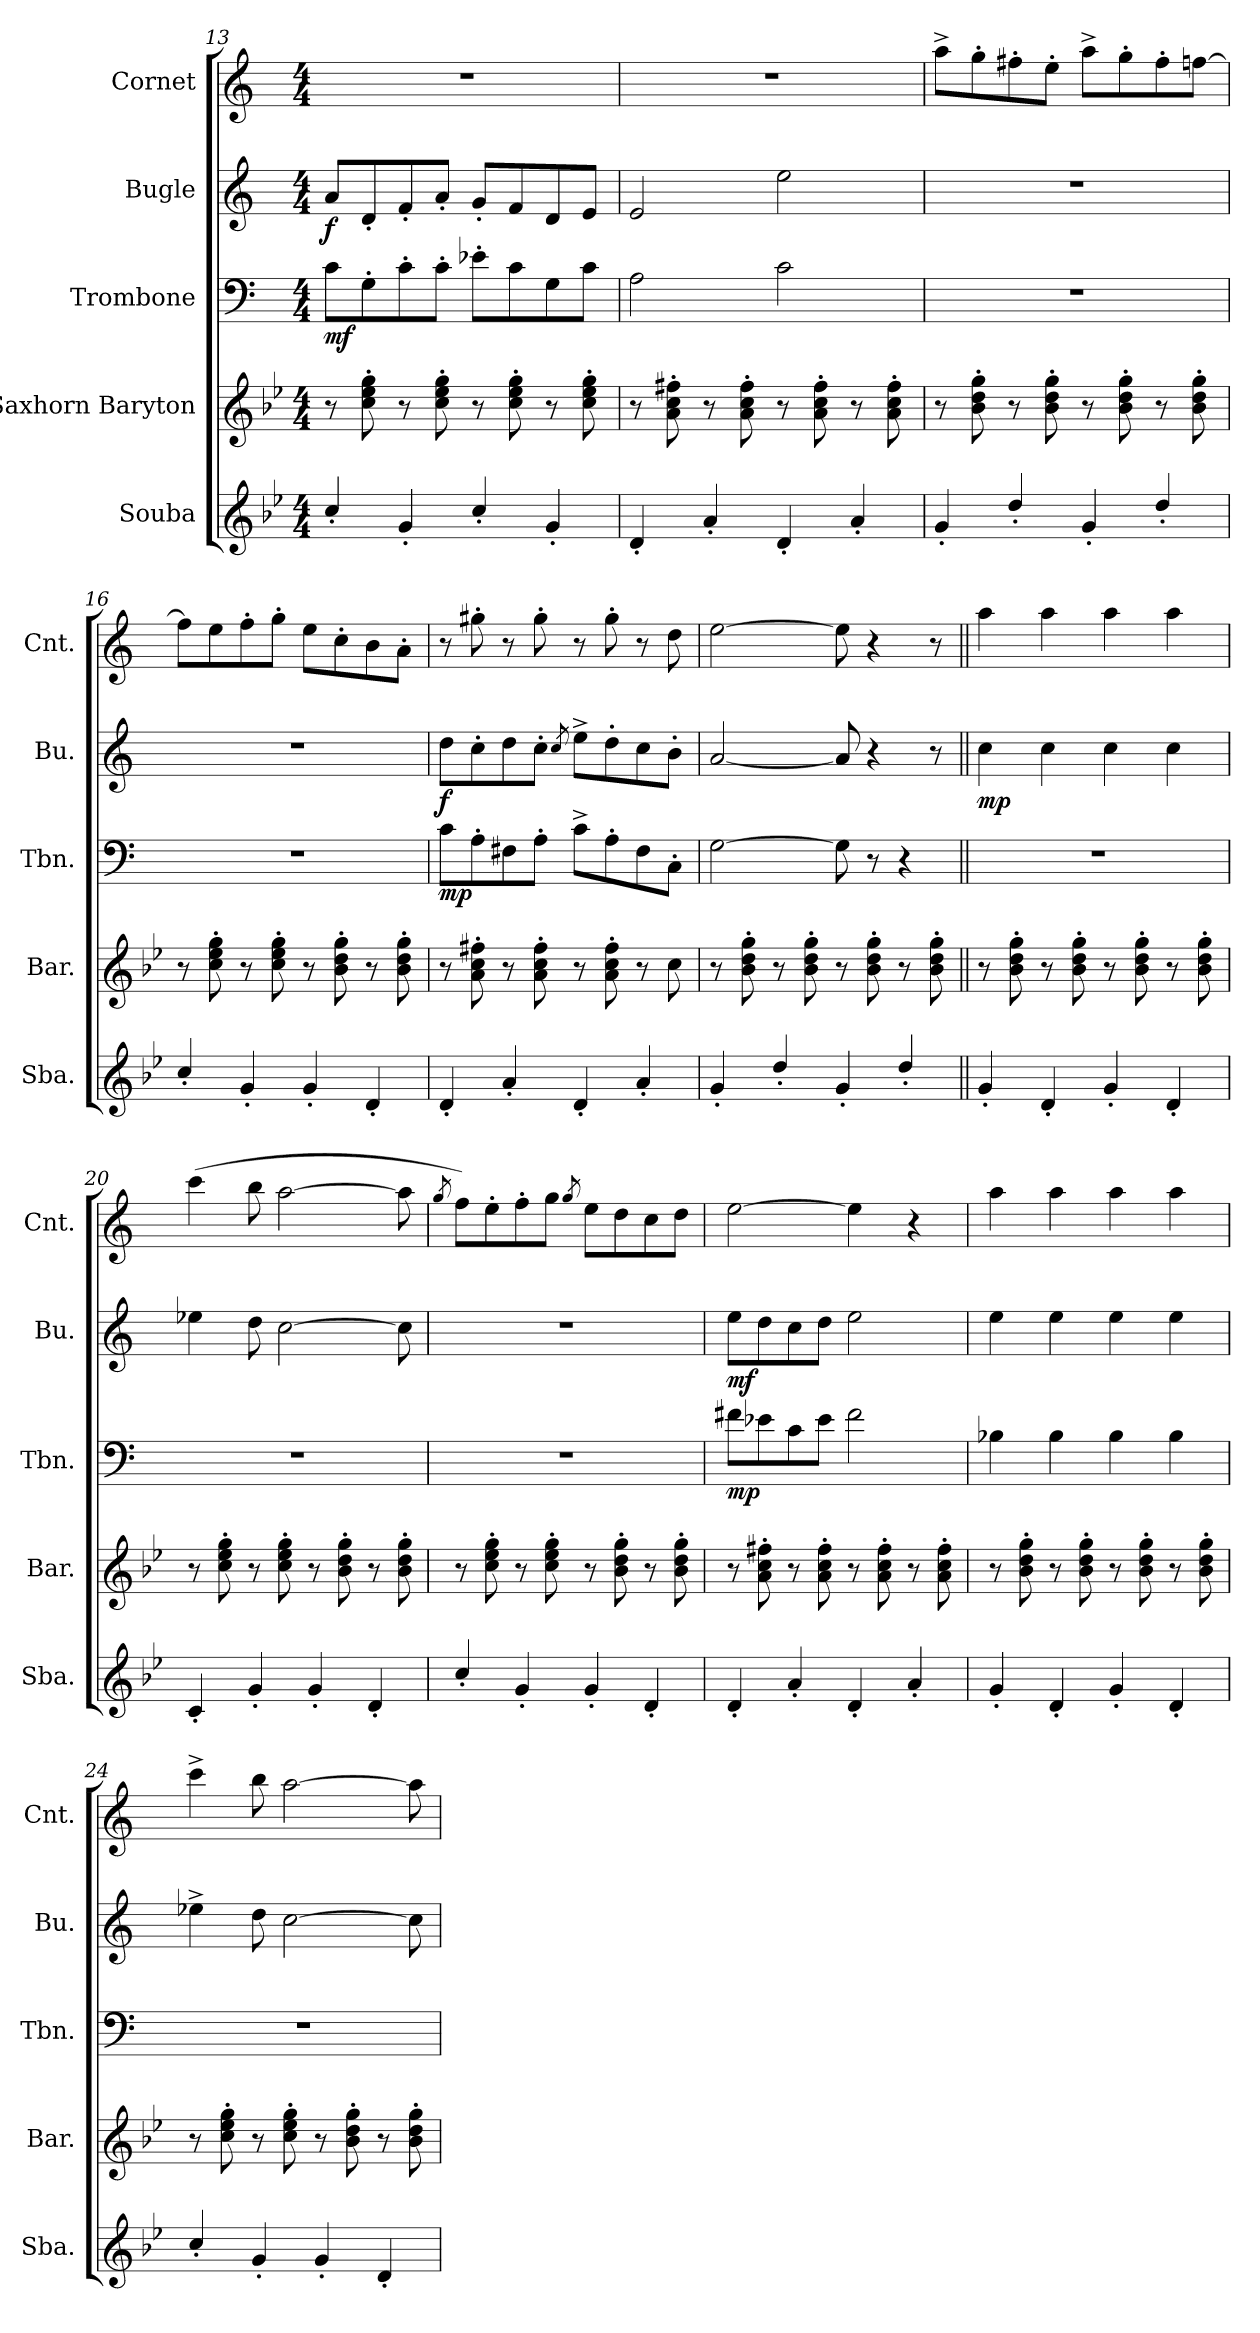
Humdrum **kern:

**kern	**kern	**kern	**dynam	**kern	**dynam	**kern
*part5	*part4	*part3	*part3	*part2	*part2	*part1
*staff5	*staff4	*staff3	*staff3	*staff2	*staff2	*staff1
*I"Souba	*I"Saxhorn Baryton	*I"Trombone	*	*I"Bugle	*	*I"Cornet
*I'Sba.	*I'Bar.	*I'Tbn.	*	*I'Bu.	*	*I'Cnt.
!!LO:LB:g=z
*clefG2	*clefG2	*clefF4	*	*clefG2	*	*clefG2
*ITrd15c26	*ITrd8c14	*	*	*ITrd1c2	*	*ITrd1c2
*k[b-e-]	*k[b-e-]	*k[]	*	*k[b-e-]	*	*k[b-e-]
*M4/4	*M4/4	*M4/4	*	*M4/4	*	*M4/4
=13	=13	=13	=13	=13	=13	=13
!	!	!	!LO:DY:b	!	!LO:DY:b	!
4C'/	8r	8c\L	mf	8g/L	f	1r
.	8c\' 8e-\' 8g\'	8G'\	.	8c'/	.	.
4GG'/	8r	8c'\	.	8e-'/	.	.
.	8c\' 8e-\' 8g\'	8c'\J	.	8g'/J	.	.
4C'/	8r	8e-X'\L	.	8f'/L	.	.
.	8c\' 8e-\' 8g\'	8c\	.	8e-/	.	.
4GG'/	8r	8G\	.	8c/	.	.
.	8c\' 8e-\' 8g\'	8c\J	.	8d/J	.	.
=14	=14	=14	=14	=14	=14	=14
4DD'/	8r	2A\	.	2d/	.	1r
.	8A\' 8c\' 8f#X\'	.	.	.	.	.
4AA'/	8r	.	.	.	.	.
.	8A\' 8c\' 8f#\'	.	.	.	.	.
4DD'/	8r	2c\	.	2dd\	.	.
.	8A\' 8c\' 8f#\'	.	.	.	.	.
4AA'/	8r	.	.	.	.	.
.	8A\' 8c\' 8f#\'	.	.	.	.	.
=15	=15	=15	=15	=15	=15	=15
4GG'/	8r	1r	.	1r	.	8gg^\L
.	8B-\' 8d\' 8g\'	.	.	.	.	8ff'\
4D'/	8r	.	.	.	.	8een'\
.	8B-\' 8d\' 8g\'	.	.	.	.	8dd'\J
4GG'/	8r	.	.	.	.	8gg^\L
.	8B-\' 8d\' 8g\'	.	.	.	.	8ff'\
4D'/	8r	.	.	.	.	8ee'\
.	8B-\' 8d\' 8g\'	.	.	.	.	[8ee-X\J
=16	=16	=16	=16	=16	=16	=16
4C'/	8r	1r	.	1r	.	8ee-\L]
.	8c\' 8e-\' 8g\'	.	.	.	.	8dd\
4GG'/	8r	.	.	.	.	8ee-'\
.	8c\' 8e-\' 8g\'	.	.	.	.	8ff'\J
4GG'/	8r	.	.	.	.	8dd\L
.	8B-\' 8d\' 8g\'	.	.	.	.	8b-'\
4DD'/	8r	.	.	.	.	8a\
.	8B-\' 8d\' 8g\'	.	.	.	.	8g'\J
!!LO:PB:g=z
=17	=17	=17	=17	=17	=17	=17
!	!	!	!LO:DY:b	!	!LO:DY:b	!
4DD'/	8r	8c\L	mp	8cc\L	f	8r
.	8A\' 8c\' 8f#X\'	8A'\	.	8b-'\	.	8ff#X'\
4AA'/	8r	8F#X\	.	8cc\	.	8r
.	8A\' 8c\' 8f#\'	8A'\J	.	8b-'\J	.	8ff#'\
.	.	.	.	8qb-/	.	.
4DD'/	8r	8c^\L	.	8dd^\L	.	8r
.	8A\' 8c\' 8f#\'	8A'\	.	8cc'\	.	8ff#'\
4AA'/	8r	8F#\	.	8b-\	.	8r
.	8c\	8C'\J	.	8a'\J	.	8cc\
=18	=18	=18	=18	=18	=18	=18
4GG'/	8r	[2G\	.	[2g/	.	[2dd\
.	8B-\' 8d\' 8g\'	.	.	.	.	.
4D'/	8r	.	.	.	.	.
.	8B-\' 8d\' 8g\'	.	.	.	.	.
4GG'/	8r	8G\]	.	8g/]	.	8dd\]
.	8B-\' 8d\' 8g\'	8r	.	4r	.	4r
4D'/	8r	4r	.	.	.	.
.	8B-\' 8d\' 8g\'	.	.	8r	.	8r
=19||	=19||	=19||	=19||	=19||	=19||	=19||
!	!	!	!	!	!LO:DY:b	!
4GG'/	8r	1r	.	4b-\	mp	4gg\
.	8B-\' 8d\' 8g\'	.	.	.	.	.
4DD'/	8r	.	.	4b-\	.	4gg\
.	8B-\' 8d\' 8g\'	.	.	.	.	.
4GG'/	8r	.	.	4b-\	.	4gg\
.	8B-\' 8d\' 8g\'	.	.	.	.	.
4DD'/	8r	.	.	4b-\	.	4gg\
.	8B-\' 8d\' 8g\'	.	.	.	.	.
=20	=20	=20	=20	=20	=20	=20
4CC'/	8r	1r	.	4dd-X\	.	(>4bb-\
.	8c\' 8e-\' 8g\'	.	.	.	.	.
4GG'/	8r	.	.	8cc\	.	8aa\
.	8c\' 8e-\' 8g\'	.	.	[2b-\	.	[2gg\
4GG'/	8r	.	.	.	.	.
.	8B-\' 8d\' 8g\'	.	.	.	.	.
4DD'/	8r	.	.	.	.	.
.	8B-\' 8d\' 8g\'	.	.	8b-\]	.	8gg\]
!!LO:LB:g=z
=21	=21	=21	=21	=21	=21	=21
.	.	.	.	.	.	8qff/
4C'/	8r	1r	.	1r	.	8ee-\L)
.	8c\' 8e-\' 8g\'	.	.	.	.	8dd'\
4GG'/	8r	.	.	.	.	8ee-'\
.	8c\' 8e-\' 8g\'	.	.	.	.	8ff\J
.	.	.	.	.	.	8qff/
4GG'/	8r	.	.	.	.	8dd\L
.	8B-\' 8d\' 8g\'	.	.	.	.	8cc\
4DD'/	8r	.	.	.	.	8b-\
.	8B-\' 8d\' 8g\'	.	.	.	.	8cc\J
=22	=22	=22	=22	=22	=22	=22
!	!	!	!LO:DY:b	!	!LO:DY:b	!
4DD'/	8r	8f#X\L	mp	8dd\L	mf	[2dd\
.	8A\' 8c\' 8f#X\'	8e-X\	.	8cc\	.	.
4AA'/	8r	8c\	.	8b-\	.	.
.	8A\' 8c\' 8f#\'	8e-\J	.	8cc\J	.	.
4DD'/	8r	2f#\	.	2dd\	.	4dd\]
.	8A\' 8c\' 8f#\'	.	.	.	.	.
4AA'/	8r	.	.	.	.	4r
.	8A\' 8c\' 8f#\'	.	.	.	.	.
=23	=23	=23	=23	=23	=23	=23
4GG'/	8r	4B-X\	.	4dd\	.	4gg\
.	8B-\' 8d\' 8g\'	.	.	.	.	.
4DD'/	8r	4B-\	.	4dd\	.	4gg\
.	8B-\' 8d\' 8g\'	.	.	.	.	.
4GG'/	8r	4B-\	.	4dd\	.	4gg\
.	8B-\' 8d\' 8g\'	.	.	.	.	.
4DD'/	8r	4B-\	.	4dd\	.	4gg\
.	8B-\' 8d\' 8g\'	.	.	.	.	.
!!LO:LB:g=z
=24	=24	=24	=24	=24	=24	=24
4C'/	8r	1r	.	4dd-X^\	.	4bb-^\
.	8c\' 8e-\' 8g\'	.	.	.	.	.
4GG'/	8r	.	.	8cc\	.	8aa\
.	8c\' 8e-\' 8g\'	.	.	[2b-\	.	[2gg\
4GG'/	8r	.	.	.	.	.
.	8B-\' 8d\' 8g\'	.	.	.	.	.
4DD'/	8r	.	.	.	.	.
.	8B-\' 8d\' 8g\'	.	.	8b-\]	.	8gg\]
=	=	=	=	=	=	=
*-	*-	*-	*-	*-	*-	*-
